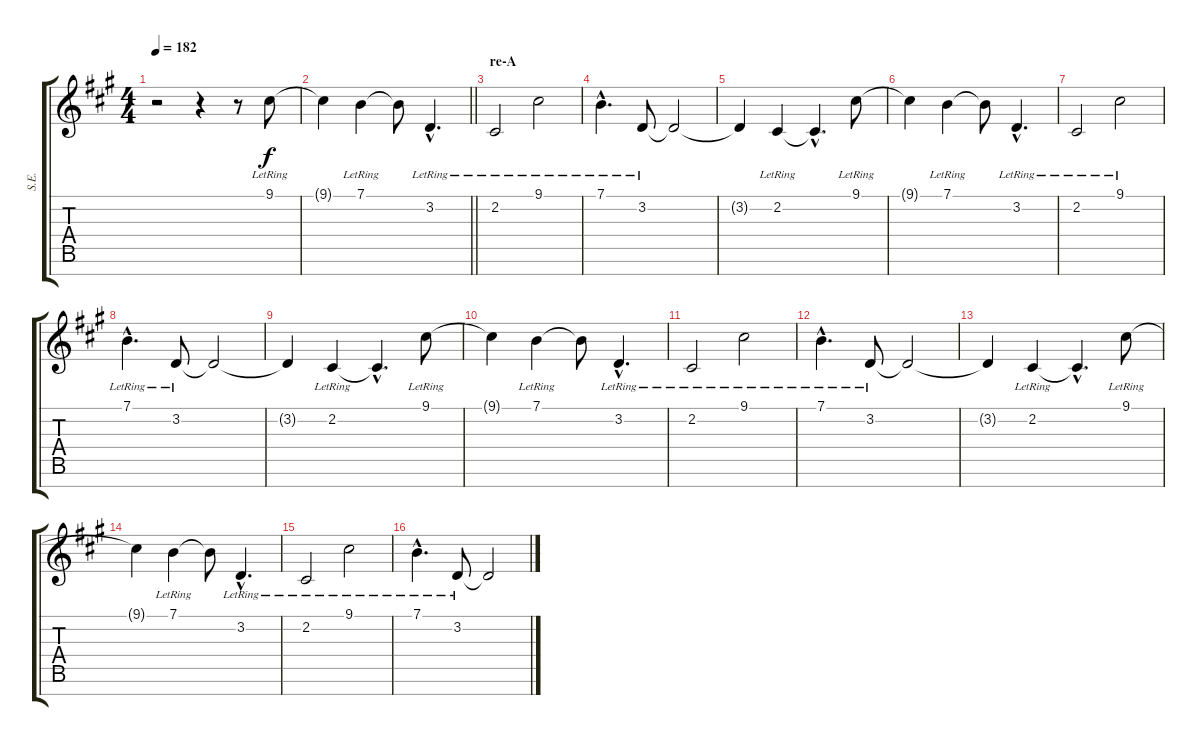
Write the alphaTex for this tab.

\track ("S.E." "S.E.") {instrument harpsichord}
\staff {score tabs}
\tuning (E4 B3 G3 D3 A2 E2 B1) {hide}
\ts (4 4)
\tempo 182
\clef g2
\ks a
r.2{dy f} r.4 r.8 9.1{lr}.8 |
\barLineRight lightlight
9.1{t}.4 7.1{lr}.4 7.1{t}.8 3.2{hac lr}.4{d} |
\section ("" "re-A")
2.2{lr}.2 9.1{lr}.2 |
7.1{hac lr}.4{d} 3.2{lr}.8 3.2{t}.2 |
3.2{t}.4 2.2{lr}.4 2.2{hac t}.4{d} 9.1{lr}.8 |
9.1{t}.4 7.1{lr}.4 7.1{t}.8 3.2{hac lr}.4{d} |
2.2{lr}.2 9.1{lr}.2 |
7.1{hac lr}.4{d} 3.2{lr}.8 3.2{t}.2 |
3.2{t}.4 2.2{lr}.4 2.2{hac t}.4{d} 9.1{lr}.8 |
9.1{t}.4 7.1{lr}.4 7.1{t}.8 3.2{hac lr}.4{d} |
2.2{lr}.2 9.1{lr}.2 |
7.1{hac lr}.4{d} 3.2{lr}.8 3.2{t}.2 |
3.2{t}.4 2.2{lr}.4 2.2{hac t}.4{d} 9.1{lr}.8 |
9.1{t}.4 7.1{lr}.4 7.1{t}.8 3.2{hac lr}.4{d} |
2.2{lr}.2 9.1{lr}.2 |
7.1{hac lr}.4{d} 3.2{lr}.8 3.2{t}.2
